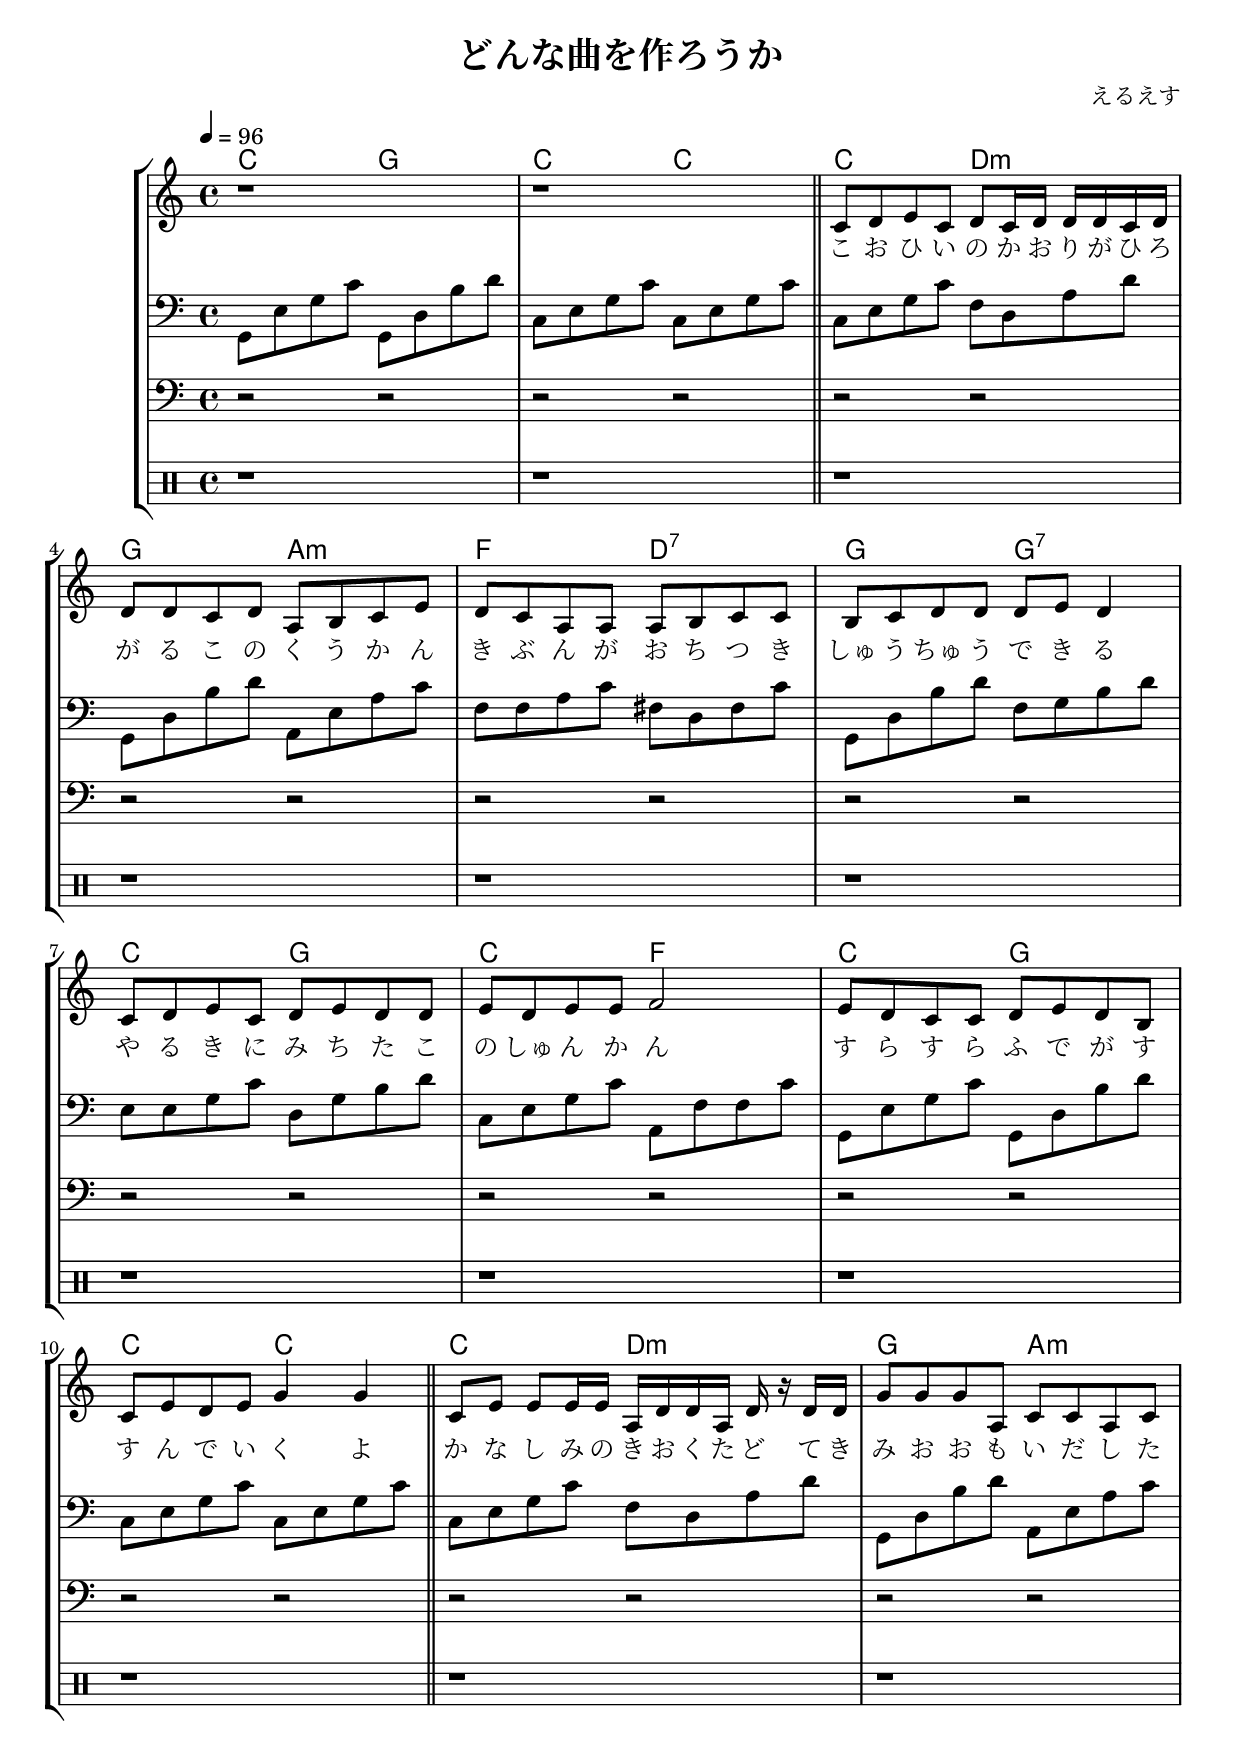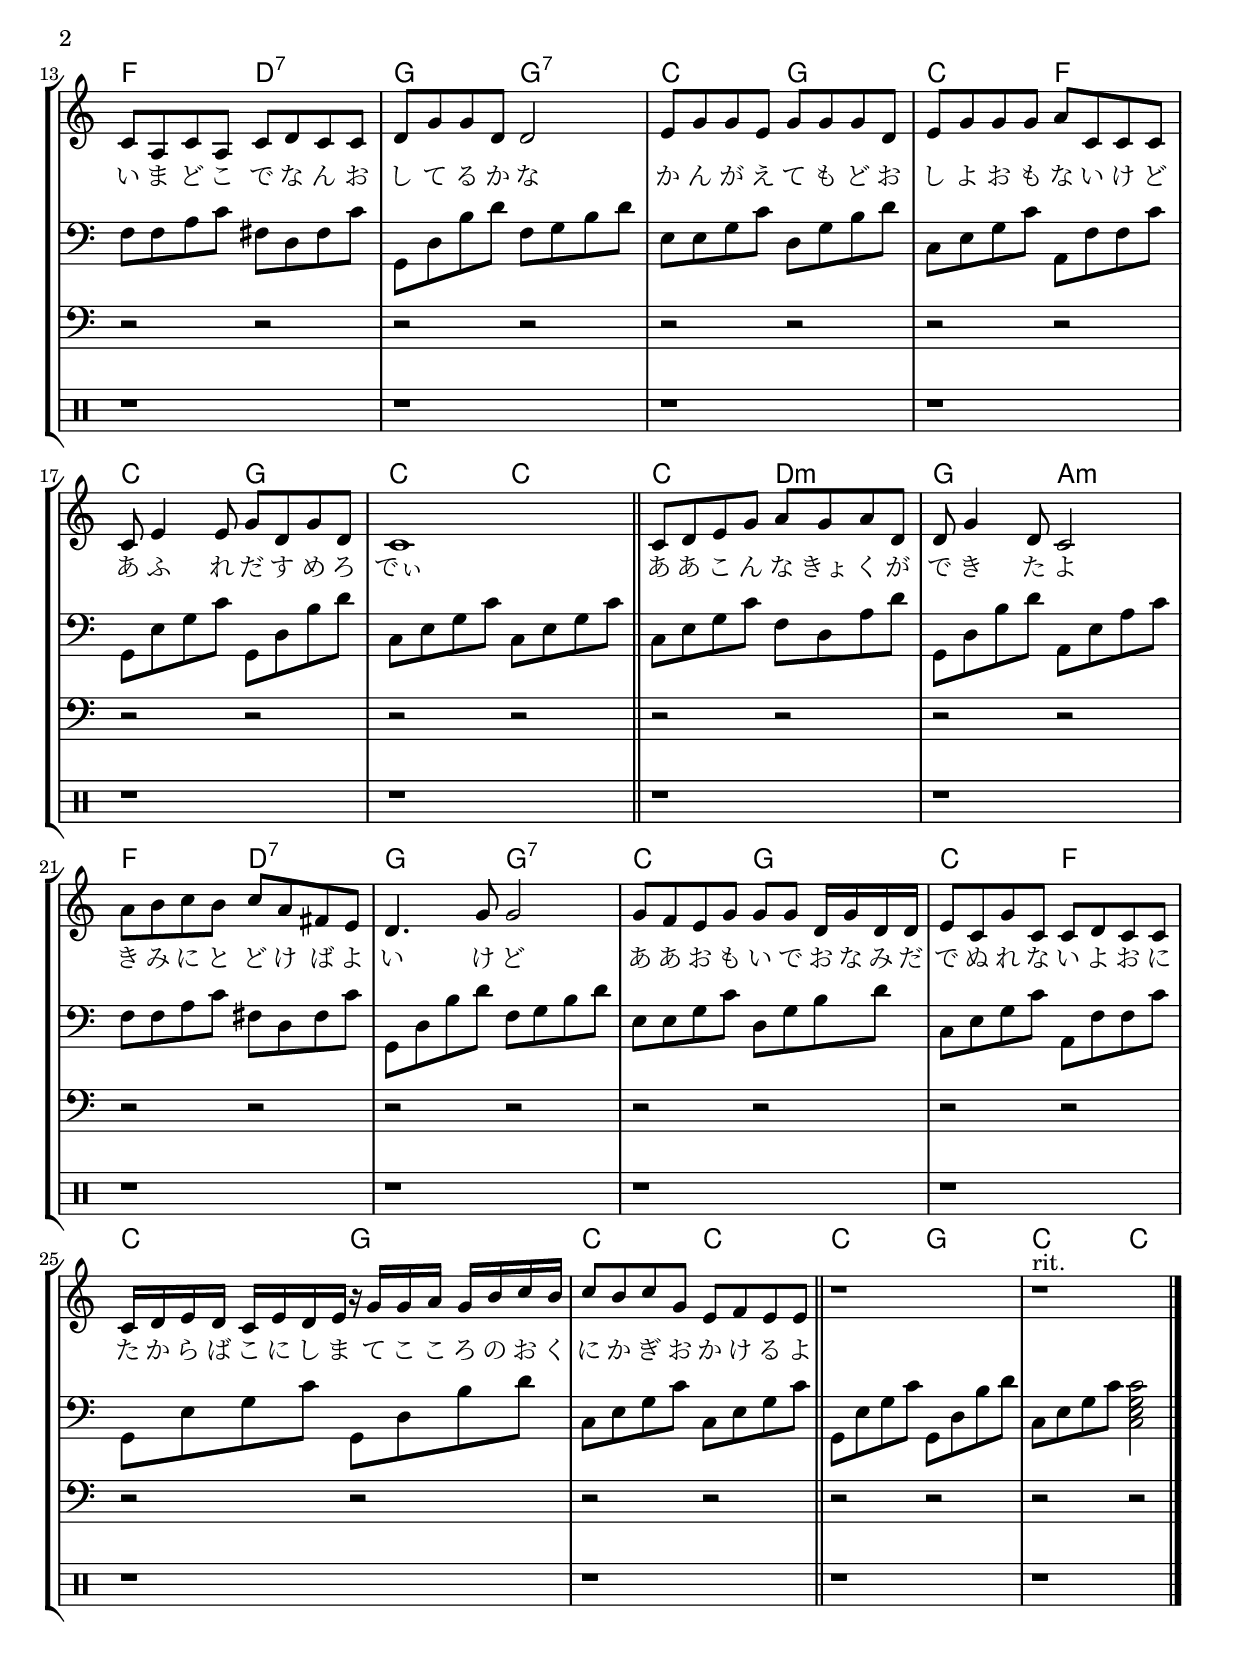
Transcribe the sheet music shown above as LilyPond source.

\version "2.12.1"

\header {
	title = \markup {どんな曲を作ろうか}
	composer = \markup \center-column {えるえす}
}

harmony = \chordmode {
	c2 g c c 

	c d:m g a:m f d:7 g g:7 c g c f c g c c 

	c d:m g a:m f d:7 g g:7 c g c f c g c c 

	c d:m g a:m f d:7 g g:7 c g c f c g c c 

	c g c c 
}

melody = {
	\key c \major
	\tempo 4 = 96
	r1 | r1   
	\set Staff.midiInstrument = #"fss0.42"
	 c'8  d'8  e'8  c'8  d'8  c'16  d'16  d'16  d'16  c'16  d'16 
	d'8  d'8  c'8  d'8  a8  b8  c'8  e'8 
	d'8  c'8  a8  a8  a8  b8  c'8  c'8 
	b8  c'8  d'8  d'8  d'8  e'8  d'4 
	c'8  d'8  e'8  c'8  d'8  e'8  d'8  d'8 
	e'8  d'8  e'8  e'8  f'2 
	e'8  d'8  c'8  c'8  d'8  e'8  d'8  b8 
	c'8  e'8  d'8  e'8  g'4  g'4
	\set Staff.midiInstrument = #"fss0.42"
	 c'8  e'8  e'8  e'16  e'16  a16  d'16  d'16  a16  d'16  r16  d'16  d'16 
	g'8  g'8  g'8  a8  c'8  c'8  a8  c'8 
	c'8  a8  c'8  a8  c'8  d'8  c'8  c'8 
	d'8  g'8  g'8  d'8  d'2 
	e'8  g'8  g'8  e'8  g'8  g'8  g'8  d'8 
	e'8  g'8  g'8  g'8  a'8  c'8  c'8  c'8 
	c'8  e'4  e'8  g'8  d'8  g'8  d'8 
	c'1
	\set Staff.midiInstrument = #"fss0.42"
	 c'8  d'8  e'8  g'8  a'8  g'8  a'8  d'8 
	d'8  g'4  d'8  c'2 
	a'8  b'8  c''8  b'8  c''8  a'8  fis'8  e'8 
	d'4.  g'8  g'2 
	g'8  f'8  e'8  g'8  g'8  g'8  d'16  g'16  d'16  d'16 
	e'8  c'8  g'8  c'8  c'8  d'8  c'8  c'8 
	c'16  d'16  e'16  d'16  c'16  e'16  d'16  e'16  r16  g'16  g'16  a'16  g'16  b'16  c''16  b'16 
	c''8  b'8  c''8  g'8  e'8  f'8  e'8  e'8
	r1 | r1^"rit." \bar "|."
}

words = \lyricmode {
	
	こ  お  ひ  い  の  か  お  り  が  ひ  ろ  が  る  こ  の  く  う  か  ん  き  ぶ  ん  が  お  ち  つ  き  しゅ  う  ちゅ  う  で  き  る  や  る  き  に  み  ち  た  こ  の  しゅ  ん  か  ん  す  ら  す  ら  ふ  で  が  す  す  ん  で  い  く  よ  
	か  な  し  み  の  き  お  く  た  ど  て  き  み  お  お  も  い  だ  し  た  い  ま  ど  こ  で  な  ん  お  し  て  る  か  な  か  ん  が  え  て  も  ど  お  し  よ  お  も  な  い  け  ど  あ  ふ  れ  だ  す  め  ろ  でぃ  
	あ  あ  こ  ん  な  きょ  く  が  で  き  た  よ  き  み  に  と  ど  け  ば  よ  い  け  ど  あ  あ  お  も  い  で  お  な  み  だ  で  ぬ  れ  な  い  よ  お  に  た  か  ら  ば  こ  に  し  ま  て  こ  こ  ろ  の  お  く  に  か  ぎ  お  か  け  る  よ  
	
}

tempochange = {
	\tempo 4 = 96
	r1 | r1 \bar "||"
	\tempo 4 = 96
	r1 | r1 | r1 | r1 | r1 | r1 | r1 | r1 \bar "||"
	\tempo 4 = 96
	r1 | r1 | r1 | r1 | r1 | r1 | r1 | r1 \bar "||"
	\tempo 4 = 96
	r1 | r1 | r1 | r1 | r1 | r1 | r1 | r1 \bar "||"
	\tempo 4 = 96
	r1 | \tempo 4 = 72 r2 \tempo 4 = 64 r2 \bar "|."
}

mainacc = {
	\clef bass
	\set Staff.midiInstrument = #"Church organ"
	\key c \major
	\tempo 4 = 96
	g,8 e8 g8 c'8
	g,8 d8 b8 d'8
	c8 e8 g8 c'8
	c8 e8 g8 c'8
	\bar "||"

	\set Staff.midiInstrument = #"Church organ"
	c8 e8 g8 c'8
	f8 d8 a8 d'8
	g,8 d8 b8 d'8
	a,8 e8 a8 c'8
	f8 f8 a8 c'8
	fis8 d8 fis8 c'8
	g,8 d8 b8 d'8
	f8 g8 b8 d'8
	e8 e8 g8 c'8
	d8 g8 b8 d'8
	c8 e8 g8 c'8
	a,8 f8 f8 c'8
	g,8 e8 g8 c'8
	g,8 d8 b8 d'8
	c8 e8 g8 c'8
	c8 e8 g8 c'8
	\bar "||"

	\set Staff.midiInstrument = #"Church organ"
	c8 e8 g8 c'8
	f8 d8 a8 d'8
	g,8 d8 b8 d'8
	a,8 e8 a8 c'8
	f8 f8 a8 c'8
	fis8 d8 fis8 c'8
	g,8 d8 b8 d'8
	f8 g8 b8 d'8
	e8 e8 g8 c'8
	d8 g8 b8 d'8
	c8 e8 g8 c'8
	a,8 f8 f8 c'8
	g,8 e8 g8 c'8
	g,8 d8 b8 d'8
	c8 e8 g8 c'8
	c8 e8 g8 c'8
	\bar "||"

	\set Staff.midiInstrument = #"Church organ"
	c8 e8 g8 c'8
	f8 d8 a8 d'8
	g,8 d8 b8 d'8
	a,8 e8 a8 c'8
	f8 f8 a8 c'8
	fis8 d8 fis8 c'8
	g,8 d8 b8 d'8
	f8 g8 b8 d'8
	e8 e8 g8 c'8
	d8 g8 b8 d'8
	c8 e8 g8 c'8
	a,8 f8 f8 c'8
	g,8 e8 g8 c'8
	g,8 d8 b8 d'8
	c8 e8 g8 c'8
	c8 e8 g8 c'8
	\bar "||"

	\set Staff.midiInstrument = #"Church organ"
	g,8 e8 g8 c'8
	g,8 d8 b8 d'8
	c8 e8 g8 c'8
	<c e g c'>2
	\bar "|."
}

subacc = {
	\clef bass
	\set Staff.midiInstrument = #"Church organ"
	\key c \major
	\tempo 4 = 96
	r2
	r2
	r2
	r2
	\bar "||"

	\set Staff.midiInstrument = #"Church organ"
	r2
	r2
	r2
	r2
	r2
	r2
	r2
	r2
	r2
	r2
	r2
	r2
	r2
	r2
	r2
	r2
	\bar "||"

	\set Staff.midiInstrument = #"Church organ"
	r2
	r2
	r2
	r2
	r2
	r2
	r2
	r2
	r2
	r2
	r2
	r2
	r2
	r2
	r2
	r2
	\bar "||"

	\set Staff.midiInstrument = #"Church organ"
	r2
	r2
	r2
	r2
	r2
	r2
	r2
	r2
	r2
	r2
	r2
	r2
	r2
	r2
	r2
	r2
	\bar "||"

	\set Staff.midiInstrument = #"Church organ"
	r2
	r2
	r2
	r2
	\bar "|."
}

percA = {
	\drummode {
	r1 |r1 \bar "||"
	r1 |r1 |r1 |r1 |r1 |r1 |r1 |r1 \bar "||"
	r1 |r1 |r1 |r1 |r1 |r1 |r1 |r1 \bar "||"
	r1 |r1 |r1 |r1 |r1 |r1 |r1 |r1 \bar "||"
	r1 |r1 \bar "|."
	}
}

percB = {
	\drummode {
	r1 |r1 \bar "||"
	r1 |r1 |r1 |r1 |r1 |r1 |r1 |r1 \bar "||"
	r1 |r1 |r1 |r1 |r1 |r1 |r1 |r1 \bar "||"
	r1 |r1 |r1 |r1 |r1 |r1 |r1 |r1 \bar "||"
	r1 |r1 \bar "|."
	}
}

percC = {
	\drummode {
	r1 |r1 \bar "||"
	r1 |r1 |r1 |r1 |r1 |r1 |r1 |r1 \bar "||"
	r1 |r1 |r1 |r1 |r1 |r1 |r1 |r1 \bar "||"
	r1 |r1 |r1 |r1 |r1 |r1 |r1 |r1 \bar "||"
	r1 |r1 \bar "|."
	}
}

percD = {
	\drummode {
	r1 |r1 \bar "||"
	r1 |r1 |r1 |r1 |r1 |r1 |r1 |r1 \bar "||"
	r1 |r1 |r1 |r1 |r1 |r1 |r1 |r1 \bar "||"
	r1 |r1 |r1 |r1 |r1 |r1 |r1 |r1 \bar "||"
	r1 |r1 \bar "|."
	}
}

percE = {
	\drummode {
	r1 |r1 \bar "||"
	r1 |r1 |r1 |r1 |r1 |r1 |r1 |r1 \bar "||"
	r1 |r1 |r1 |r1 |r1 |r1 |r1 |r1 \bar "||"
	r1 |r1 |r1 |r1 |r1 |r1 |r1 |r1 \bar "||"
	r1 |r1 \bar "|."
	}
}

\score {
	<<
		\new StaffGroup <<
			\new ChordNames {\harmony}
			\new Voice = "melody" {\melody}
			\new Lyrics \lyricsto "melody" \words
			\new Staff = "mainacc" {\mainacc}
			\new Staff = "subacc" {\subacc}
			\new DrumStaff <<
				\new DrumVoice {\percA}
				\new DrumVoice {\percB}
				\new DrumVoice {\percC}
				\new DrumVoice {\percD}
				\new DrumVoice {\percE}
			>>
		>>
	>>
	\layout { }
}
